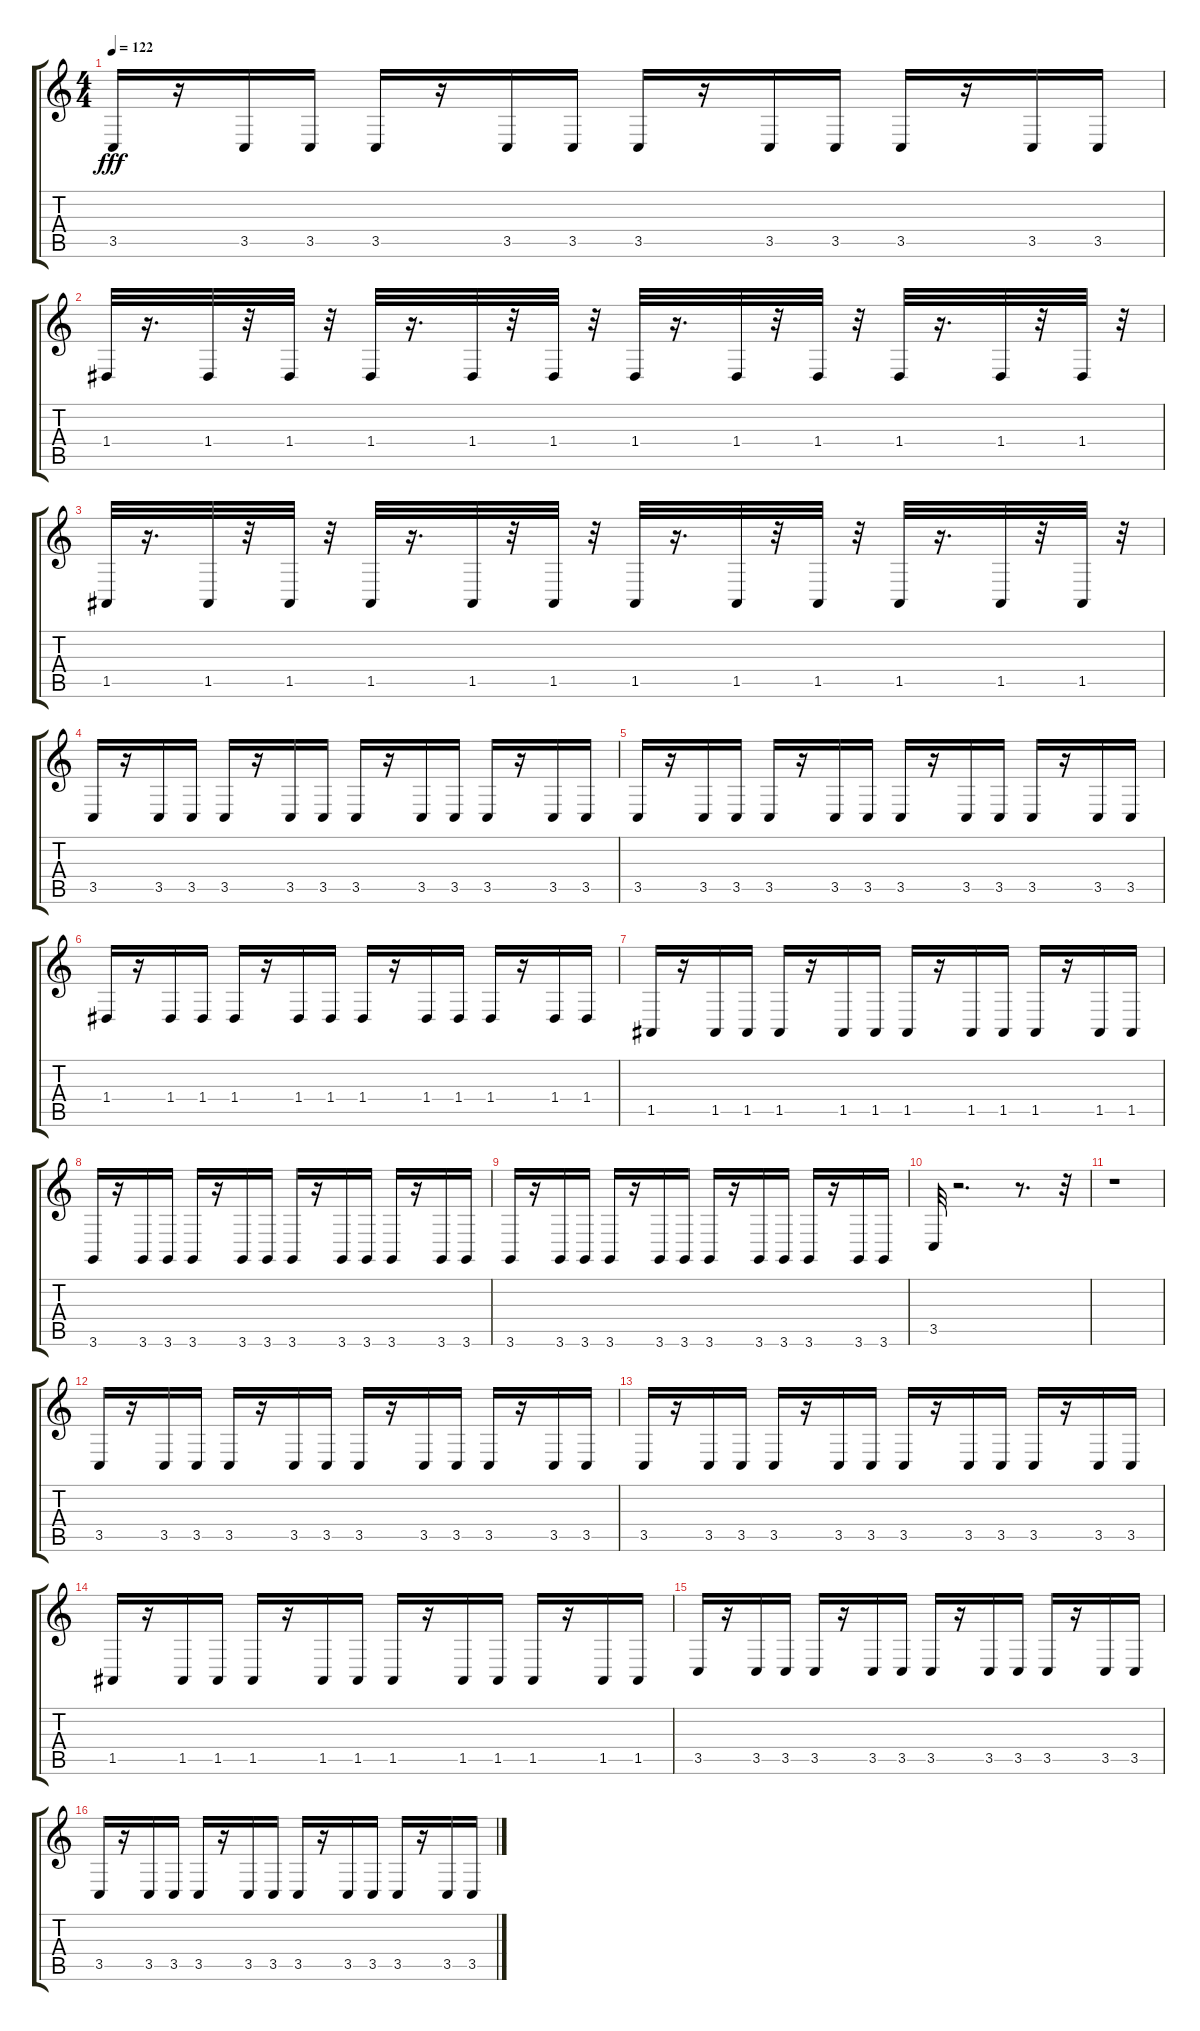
\track "" {instrument frenchhorn}
\staff {score tabs}
\tuning (E4 B3 G3 D3 A2 E2) {hide}
\ts (4 4)
\tempo 122
\clef g2
\ks c
3.5.16{dy fff} r.16 3.5.16 3.5.16 3.5.16 r.16 3.5.16 3.5.16 3.5.16 r.16 3.5.16 3.5.16 3.5.16 r.16 3.5.16 3.5.16 |
1.4.32 r.16{d} 1.4.32 r.32 1.4.32 r.32 1.4.32 r.16{d} 1.4.32 r.32 1.4.32 r.32 1.4.32 r.16{d} 1.4.32 r.32 1.4.32 r.32 1.4.32 r.16{d} 1.4.32 r.32 1.4.32 r.32 |
1.5.32 r.16{d} 1.5.32 r.32 1.5.32 r.32 1.5.32 r.16{d} 1.5.32 r.32 1.5.32 r.32 1.5.32 r.16{d} 1.5.32 r.32 1.5.32 r.32 1.5.32 r.16{d} 1.5.32 r.32 1.5.32 r.32 |
3.5.16 r.16 3.5.16 3.5.16 3.5.16 r.16 3.5.16 3.5.16 3.5.16 r.16 3.5.16 3.5.16 3.5.16 r.16 3.5.16 3.5.16 |
3.5.16 r.16 3.5.16 3.5.16 3.5.16 r.16 3.5.16 3.5.16 3.5.16 r.16 3.5.16 3.5.16 3.5.16 r.16 3.5.16 3.5.16 |
1.4.16 r.16 1.4.16 1.4.16 1.4.16 r.16 1.4.16 1.4.16 1.4.16 r.16 1.4.16 1.4.16 1.4.16 r.16 1.4.16 1.4.16 |
1.5.16 r.16 1.5.16 1.5.16 1.5.16 r.16 1.5.16 1.5.16 1.5.16 r.16 1.5.16 1.5.16 1.5.16 r.16 1.5.16 1.5.16 |
3.6.16 r.16 3.6.16 3.6.16 3.6.16 r.16 3.6.16 3.6.16 3.6.16 r.16 3.6.16 3.6.16 3.6.16 r.16 3.6.16 3.6.16 |
3.6.16 r.16 3.6.16 3.6.16 3.6.16 r.16 3.6.16 3.6.16 3.6.16 r.16 3.6.16 3.6.16 3.6.16 r.16 3.6.16 3.6.16 |
3.5.32 r.2{d} r.8{d} r.32 |
r.1 |
3.5.16 r.16 3.5.16 3.5.16 3.5.16 r.16 3.5.16 3.5.16 3.5.16 r.16 3.5.16 3.5.16 3.5.16 r.16 3.5.16 3.5.16 |
3.5.16 r.16 3.5.16 3.5.16 3.5.16 r.16 3.5.16 3.5.16 3.5.16 r.16 3.5.16 3.5.16 3.5.16 r.16 3.5.16 3.5.16 |
1.5.16 r.16 1.5.16 1.5.16 1.5.16 r.16 1.5.16 1.5.16 1.5.16 r.16 1.5.16 1.5.16 1.5.16 r.16 1.5.16 1.5.16 |
3.5.16 r.16 3.5.16 3.5.16 3.5.16 r.16 3.5.16 3.5.16 3.5.16 r.16 3.5.16 3.5.16 3.5.16 r.16 3.5.16 3.5.16 |
3.5.16 r.16 3.5.16 3.5.16 3.5.16 r.16 3.5.16 3.5.16 3.5.16 r.16 3.5.16 3.5.16 3.5.16 r.16 3.5.16 3.5.16
